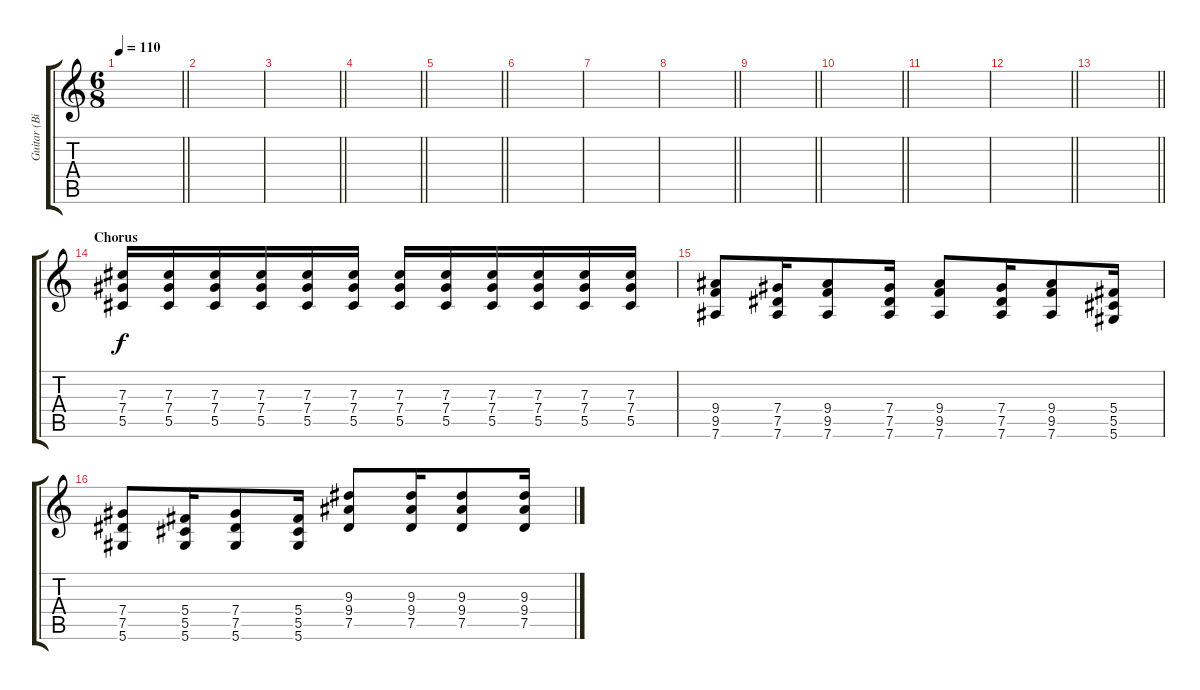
\track ("Guitar (Billie Joe Armstrong)" "Guitar (Bi") {instrument distortionguitar}
\staff {score tabs}
\tuning (Eb4 Bb3 Gb3 Db3 Ab2 Eb2) {hide}
\ts (6 8)
\tempo 110
\clef g2
\barLineRight lightlight
\ks c
|
|
\barLineRight lightlight
|
\barLineRight lightlight
|
\barLineRight lightlight
|
|
|
\barLineRight lightlight
|
\barLineRight lightlight
|
\barLineRight lightlight
|
|
\barLineRight lightlight
|
\barLineRight lightlight
|
\section ("" "Chorus")
(7.3 7.4 5.5).16{dy f} (7.3 7.4 5.5).16 (7.3 7.4 5.5).16 (7.3 7.4 5.5).16 (7.3 7.4 5.5).16 (7.3 7.4 5.5).16 (7.3 7.4 5.5).16 (7.3 7.4 5.5).16 (7.3 7.4 5.5).16 (7.3 7.4 5.5).16 (7.3 7.4 5.5).16 (7.3 7.4 5.5).16 |
(9.4 9.5 7.6).8 (7.4 7.5 7.6).16 (9.4 9.5 7.6).8 (7.4 7.5 7.6).16 (9.4 9.5 7.6).8 (7.4 7.5 7.6).16 (9.4 9.5 7.6).8 (5.4 5.5 5.6).16 |
(7.4 7.5 5.6).8 (5.4 5.5 5.6).16 (7.4 7.5 5.6).8 (5.4 5.5 5.6).16 (9.3 9.4 7.5).8 (9.3 9.4 7.5).16 (9.3 9.4 7.5).8 (9.3 9.4 7.5).16
